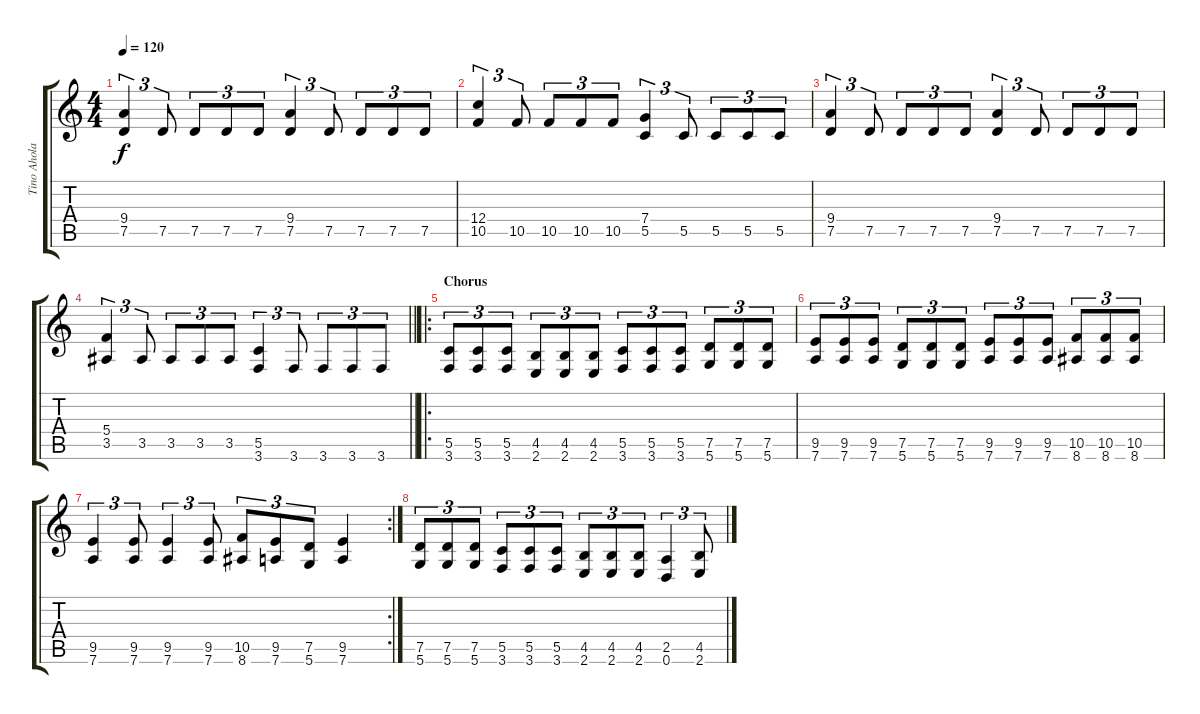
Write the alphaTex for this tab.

\track ("Tino Ahola" "Tino Ahola") {instrument distortionguitar}
\staff {score tabs}
\tuning (D4 A3 F3 C3 G2 D2) {hide}
\ts (4 4)
\tempo 120
\clef g2
\ks c
(9.4 7.5).4{tu (3 2) dy f} 7.5.8{tu (3 2)} 7.5.8{tu (3 2)} 7.5.8{tu (3 2)} 7.5.8{tu (3 2)} (9.4 7.5).4{tu (3 2)} 7.5.8{tu (3 2)} 7.5.8{tu (3 2)} 7.5.8{tu (3 2)} 7.5.8{tu (3 2)} |
(12.4 10.5).4{tu (3 2)} 10.5.8{tu (3 2)} 10.5.8{tu (3 2)} 10.5.8{tu (3 2)} 10.5.8{tu (3 2)} (7.4 5.5).4{tu (3 2)} 5.5.8{tu (3 2)} 5.5.8{tu (3 2)} 5.5.8{tu (3 2)} 5.5.8{tu (3 2)} |
(9.4 7.5).4{tu (3 2)} 7.5.8{tu (3 2)} 7.5.8{tu (3 2)} 7.5.8{tu (3 2)} 7.5.8{tu (3 2)} (9.4 7.5).4{tu (3 2)} 7.5.8{tu (3 2)} 7.5.8{tu (3 2)} 7.5.8{tu (3 2)} 7.5.8{tu (3 2)} |
\barLineRight lightlight
(5.4 3.5).4{tu (3 2)} 3.5.8{tu (3 2)} 3.5.8{tu (3 2)} 3.5.8{tu (3 2)} 3.5.8{tu (3 2)} (5.5 3.6).4{tu (3 2)} 3.6.8{tu (3 2)} 3.6.8{tu (3 2)} 3.6.8{tu (3 2)} 3.6.8{tu (3 2)} |
\ro
\section ("" "Chorus")
(5.5 3.6).8{tu (3 2)} (5.5 3.6).8{tu (3 2)} (5.5 3.6).8{tu (3 2)} (4.5 2.6).8{tu (3 2)} (4.5 2.6).8{tu (3 2)} (4.5 2.6).8{tu (3 2)} (5.5 3.6).8{tu (3 2)} (5.5 3.6).8{tu (3 2)} (5.5 3.6).8{tu (3 2)} (7.5 5.6).8{tu (3 2)} (7.5 5.6).8{tu (3 2)} (7.5 5.6).8{tu (3 2)} |
(9.5 7.6).8{tu (3 2)} (9.5 7.6).8{tu (3 2)} (9.5 7.6).8{tu (3 2)} (7.5 5.6).8{tu (3 2)} (7.5 5.6).8{tu (3 2)} (7.5 5.6).8{tu (3 2)} (9.5 7.6).8{tu (3 2)} (9.5 7.6).8{tu (3 2)} (9.5 7.6).8{tu (3 2)} (10.5 8.6).8{tu (3 2)} (10.5 8.6).8{tu (3 2)} (10.5 8.6).8{tu (3 2)} |
\rc 2
(9.5 7.6).4{tu (3 2)} (9.5 7.6).8{tu (3 2)} (9.5 7.6).4{tu (3 2)} (9.5 7.6).8{tu (3 2)} (10.5 8.6).8{tu (3 2)} (9.5 7.6).8{tu (3 2)} (7.5 5.6).8{tu (3 2)} (9.5 7.6).4 |
(7.5 5.6).8{tu (3 2)} (7.5 5.6).8{tu (3 2)} (7.5 5.6).8{tu (3 2)} (5.5 3.6).8{tu (3 2)} (5.5 3.6).8{tu (3 2)} (5.5 3.6).8{tu (3 2)} (4.5 2.6).8{tu (3 2)} (4.5 2.6).8{tu (3 2)} (4.5 2.6).8{tu (3 2)} (2.5 0.6).4{tu (3 2)} (4.5 2.6).8{tu (3 2)}
